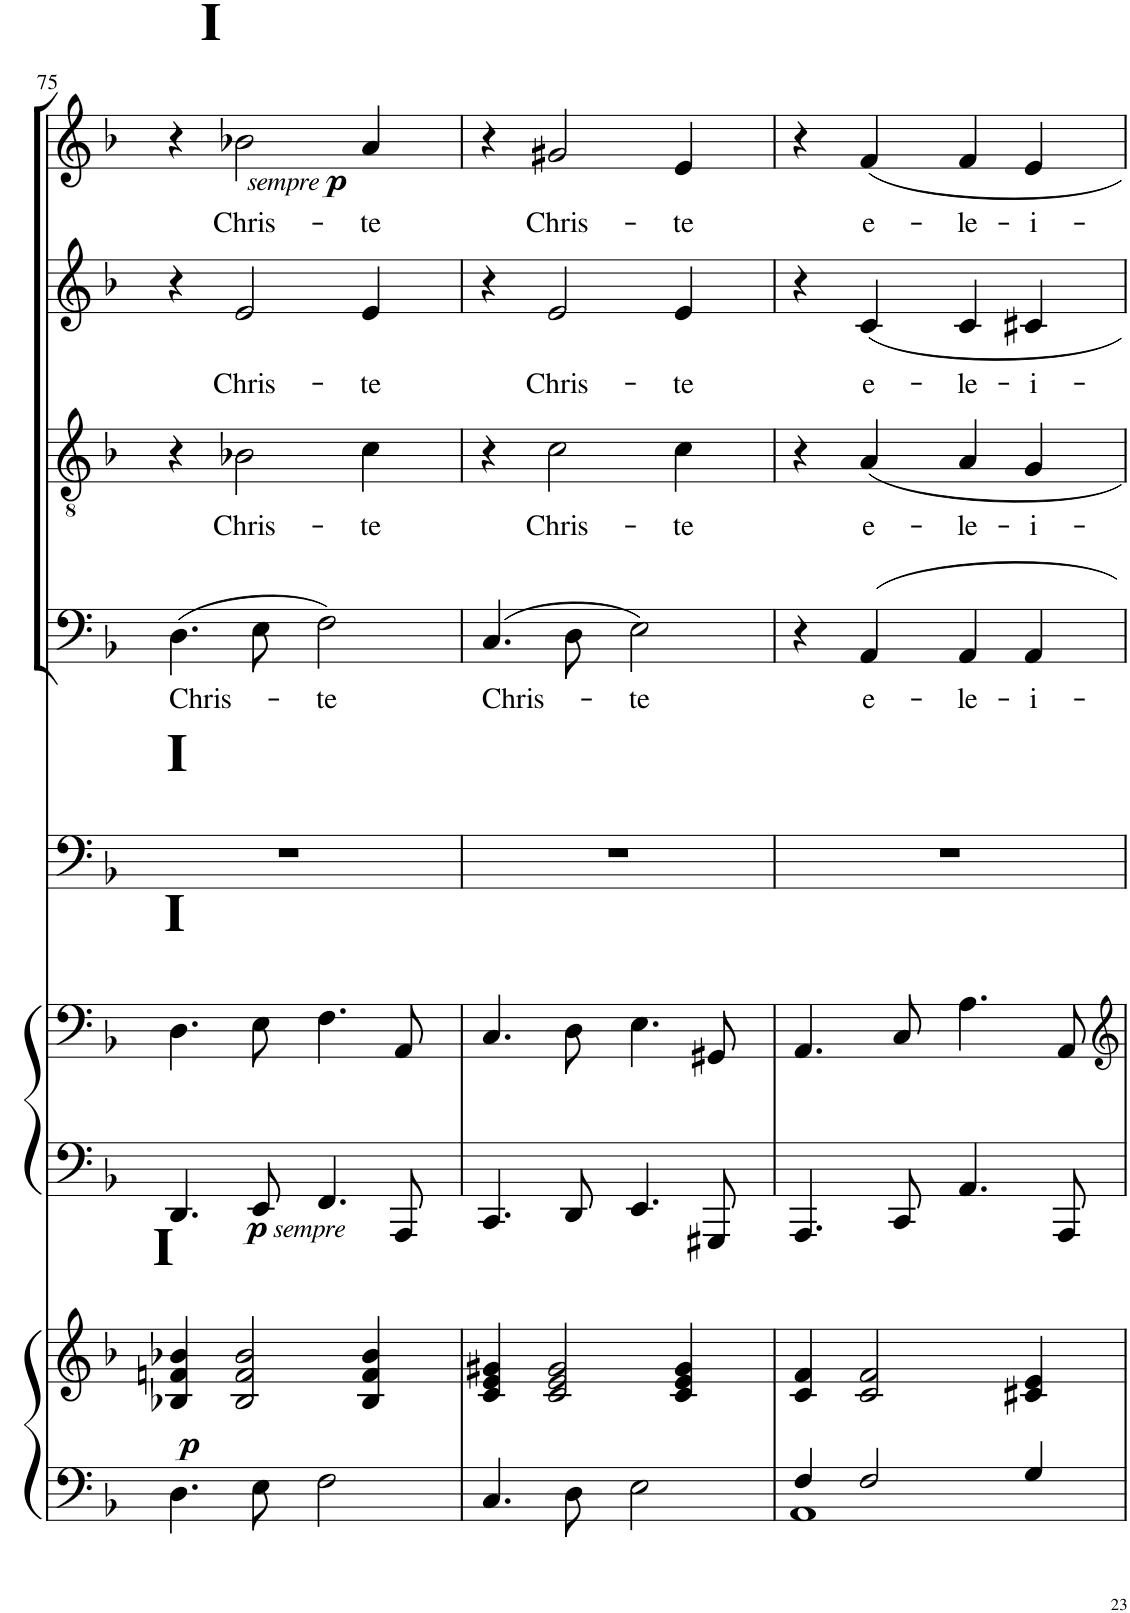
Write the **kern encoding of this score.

**kern	**kern	**dynam	**kern	**kern	**dynam	**kern	**text	**kern	**text	**kern	**text	**kern	**text	**dynam
*part6	*part6	*part6	*part5	*part5	*part5	*part4	*part4	*part3	*part3	*part2	*part2	*part1	*part1	*part1
*staff8	*staff7	*staff7/8	*staff6	*staff5	*staff5/6	*staff4	*staff4	*staff3	*staff3	*staff2	*staff2	*staff1	*staff1	*staff1
*I"Piano 2	*	*	*I"Piano 1	*	*	*I"Basses	*	*I"Ténors	*	*I"Altos	*	*I"Sopranos	*	*
*I'Pno	*	*	*I'Pno	*	*	*	*	*	*	*	*	*	*	*
!!LO:PB:g=z
*clefF4	*clefG2	*	*clefF4	*clefF4	*	*clefF4	*	*clefGv2	*	*clefG2	*	*clefG2	*	*
*k[b-]	*k[b-]	*	*k[b-]	*k[b-]	*	*k[b-]	*	*k[b-]	*	*k[b-]	*	*k[b-]	*	*
*M4/4	*M4/4	*	*M4/4	*M4/4	*	*M4/4	*	*M4/4	*	*M4/4	*	*M4/4	*	*
*met(c)	*met(c)	*	*met(c)	*met(c)	*	*met(c)	*	*met(c)	*	*met(c)	*	*met(c)	*	*
=75	=75	=75	=75	=75	=75	=75	=75	=75	=75	=75	=75	=75	=75	=75
!	!	!	!	!LO:TX:a:B:t=I	!	!	!	!	!	!	!	!	!	!
!	!LO:TX:a:B:t=I	!	!	!	!	!	!	!	!	!	!	!	!	!
!	!	!LO:DY:b	!	!	!	!	!LO:LY:b	!	!	!	!	!	!	!
*	*	*	*	*^	*	*	*	*	*	*	*	*	*	*
4.D\	4B-X/ 4fn/ 4b-X/	p	4.DD/	4.D\	4ryy	.	(4.D\	Chris-	4r	.	4r	.	4r	.	.
!	!	!	!	!	!	!	!	!	!	!	!	!	!LO:TX:a:B:t=I	!	!
!	!	!	!	!	!	!LO:DY:b	!	!	!	!LO:LY:b	!	!LO:LY:b	!	!LO:LY:b	!
!	!	!	!	!	!	!LO:DY:n=1:b	!	!	!	!	!	!	!	!	!
.	2B-/ 2f/ 2b-/	.	.	.	2.ryy	p other-dynamics	.	.	2B-X\	Chris-	2e/	Chris-	2b-X\	Chris-	.
8E\	.	.	8EE/	8E\	.	.	8E\	.	.	.	.	.	.	.	.
!	!	!	!	!	!	!	!	!LO:LY:b	!	!	!	!	!	!	!
2F\	.	.	4.FF/	4.F\	.	.	2F\)	-te	.	.	.	.	.	.	.
!	!	!	!	!	!	!	!	!	!	!LO:LY:b	!	!LO:LY:b	!	!LO:LY:b	!LO:DY:b
!	!	!	!	!	!	!	!	!	!	!	!	!	!	!	!LO:DY:n=1:b
.	4B-/ 4f/ 4b-/	.	.	.	.	.	.	.	4c\	-te	4e/	-te	4a/	-te	other-dynamics p
.	.	.	8AAA/	8AA/	.	.	.	.	.	.	.	.	.	.	.
=76	=76	=76	=76	=76	=76	=76	=76	=76	=76	=76	=76	=76	=76	=76	=76
!	!	!	!	!	!	!	!	!LO:LY:b	!	!	!	!	!	!	!
*	*	*	*	*v	*v	*	*	*	*	*	*	*	*	*	*
4.C/	4c/ 4e/ 4g#X/	.	4.CC/	4.C/	.	(4.C/	Chris-	4r	.	4r	.	4r	.	.
!	!	!	!	!	!	!	!	!	!LO:LY:b	!	!LO:LY:b	!	!LO:LY:b	!
.	2c/ 2e/ 2g#/	.	.	.	.	.	.	2c\	Chris-	2e/	Chris-	2g#X/	Chris-	.
8D\	.	.	8DD/	8D\	.	8D\	.	.	.	.	.	.	.	.
!	!	!	!	!	!	!	!LO:LY:b	!	!	!	!	!	!	!
2E\	.	.	4.EE/	4.E\	.	2E\)	-te	.	.	.	.	.	.	.
!	!	!	!	!	!	!	!	!	!LO:LY:b	!	!LO:LY:b	!	!LO:LY:b	!
.	4c/ 4e/ 4g#/	.	.	.	.	.	.	4c\	-te	4e/	-te	4e/	-te	.
.	.	.	8GGG#X/	8GG#X/	.	.	.	.	.	.	.	.	.	.
=77	=77	=77	=77	=77	=77	=77	=77	=77	=77	=77	=77	=77	=77	=77
*^	*	*	*	*	*	*	*	*	*	*	*	*	*	*
4F/	1AA	4c/ 4f/	.	4.AAA/	4.AA/	.	4r	.	4r	.	4r	.	4r	.	.
!	!	!	!	!	!	!	!	!LO:LY:b	!	!LO:LY:b	!	!LO:LY:b	!	!LO:LY:b	!
2F/	.	2c/ 2f/	.	.	.	.	4AA/	e-	4A/	e-	4c/	e-	4f/	e-	.
.	.	.	.	8CC/	8C/	.	.	.	.	.	.	.	.	.	.
!	!	!	!	!	!	!	!	!LO:LY:b	!	!LO:LY:b	!	!LO:LY:b	!	!LO:LY:b	!
.	.	.	.	4.AA/	4.A\	.	4AA/	-le-	4A/	-le-	4c/	-le-	4f/	-le-	.
!	!	!	!	!	!	!	!	!LO:LY:b	!	!LO:LY:b	!	!LO:LY:b	!	!LO:LY:b	!
4G/	.	4c#X/ 4e/	.	.	.	.	4AA/	-i-	4G/	-i-	4c#X/	-i-	4e/	-i-	.
.	.	.	.	8AAA/	8AA/	.	.	.	.	.	.	.	.	.	.
*v	*v	*	*	*	*	*	*	*	*	*	*	*	*	*	*
=	=	=	=	=	=	=	=	=	=	=	=	=	=	=
*-	*-	*-	*-	*-	*-	*-	*-	*-	*-	*-	*-	*-	*-	*-
